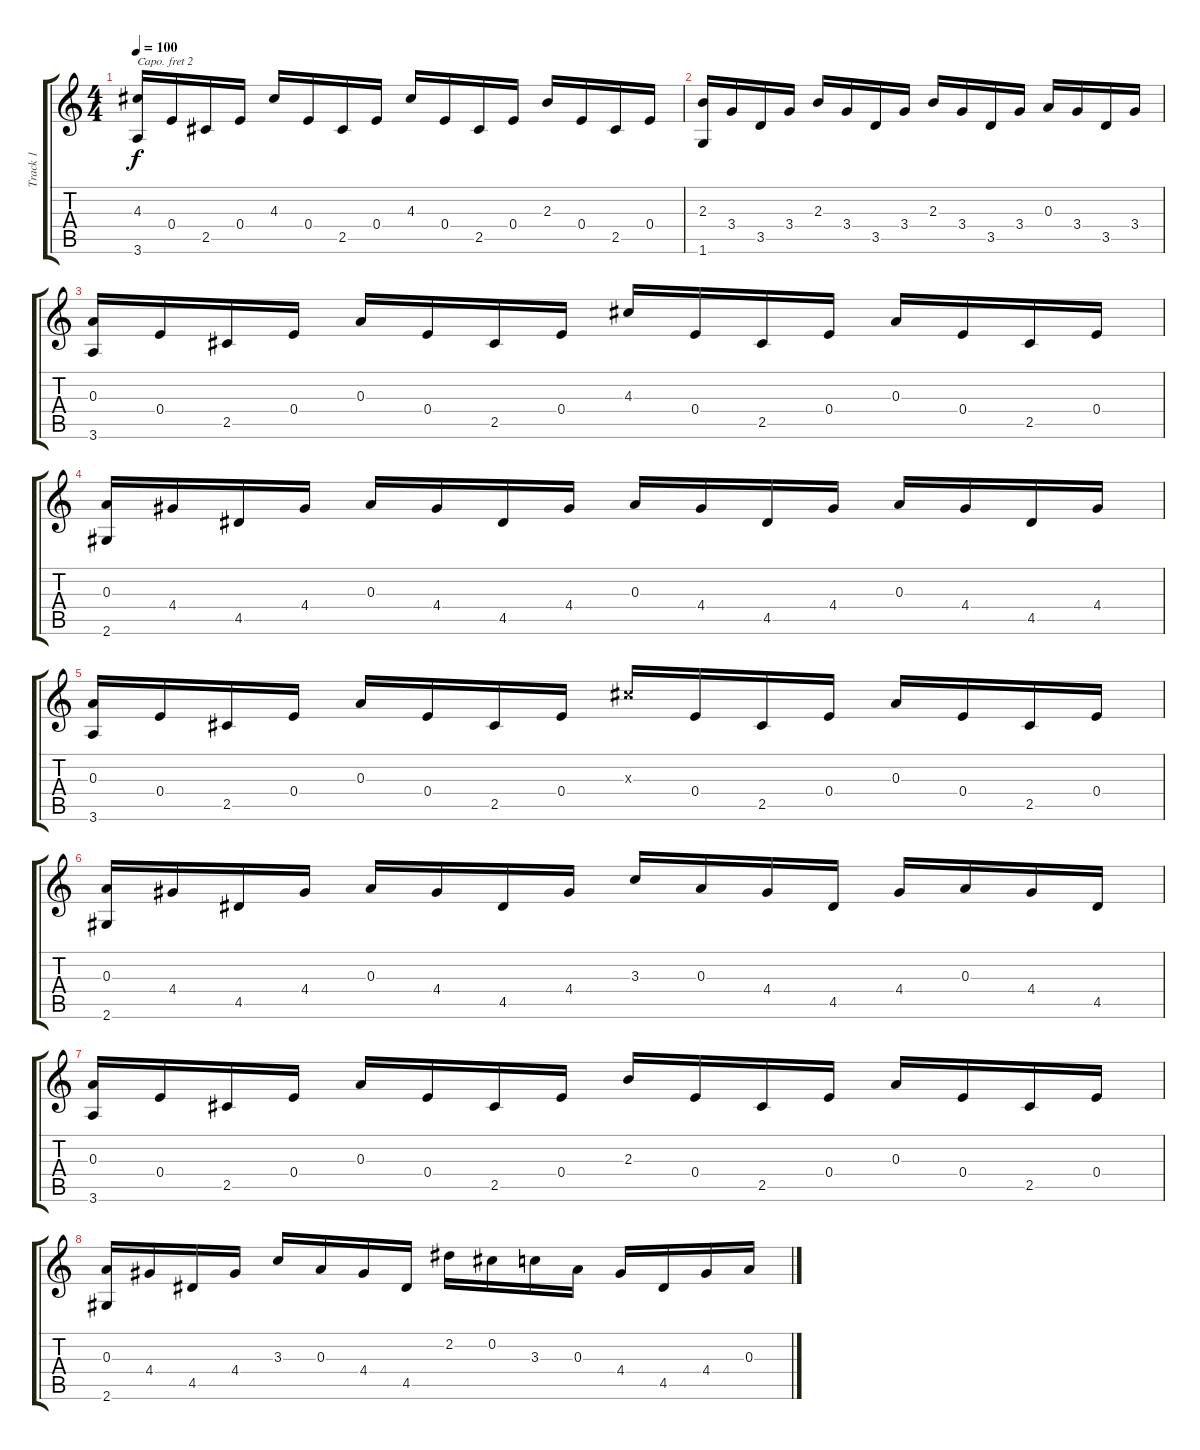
\track ("Track 1" "Track 1") {instrument acousticguitarnylon}
\staff {score tabs}
\capo 2
\tuning (E4 B3 G3 D3 A2 E2) {hide}
\ts (4 4)
\tempo 100
\clef g2
\ks c
(4.3 3.6).16{dy f} 0.4.16 2.5.16 0.4.16 4.3.16 0.4.16 2.5.16 0.4.16 4.3.16 0.4.16 2.5.16 0.4.16 2.3.16 0.4.16 2.5.16 0.4.16 |
(2.3 1.6).16 3.4.16 3.5.16 3.4.16 2.3.16 3.4.16 3.5.16 3.4.16 2.3.16 3.4.16 3.5.16 3.4.16 0.3.16 3.4.16 3.5.16 3.4.16 |
(0.3 3.6).16 0.4.16 2.5.16 0.4.16 0.3.16 0.4.16 2.5.16 0.4.16 4.3.16 0.4.16 2.5.16 0.4.16 0.3.16 0.4.16 2.5.16 0.4.16 |
(0.3 2.6).16 4.4.16 4.5.16 4.4.16 0.3.16 4.4.16 4.5.16 4.4.16 0.3.16 4.4.16 4.5.16 4.4.16 0.3.16 4.4.16 4.5.16 4.4.16 |
(0.3 3.6).16 0.4.16 2.5.16 0.4.16 0.3.16 0.4.16 2.5.16 0.4.16 4.3{x}.16 0.4.16 2.5.16 0.4.16 0.3.16 0.4.16 2.5.16 0.4.16 |
(0.3 2.6).16 4.4.16 4.5.16 4.4.16 0.3.16 4.4.16 4.5.16 4.4.16 3.3.16 0.3.16 4.4.16 4.5.16 4.4.16 0.3.16 4.4.16 4.5.16 |
(0.3 3.6).16 0.4.16 2.5.16 0.4.16 0.3.16 0.4.16 2.5.16 0.4.16 2.3.16 0.4.16 2.5.16 0.4.16 0.3.16 0.4.16 2.5.16 0.4.16 |
(0.3 2.6).16 4.4.16 4.5.16 4.4.16 3.3.16 0.3.16 4.4.16 4.5.16 2.2.16 0.2.16 3.3.16 0.3.16 4.4.16 4.5.16 4.4.16 0.3.16
